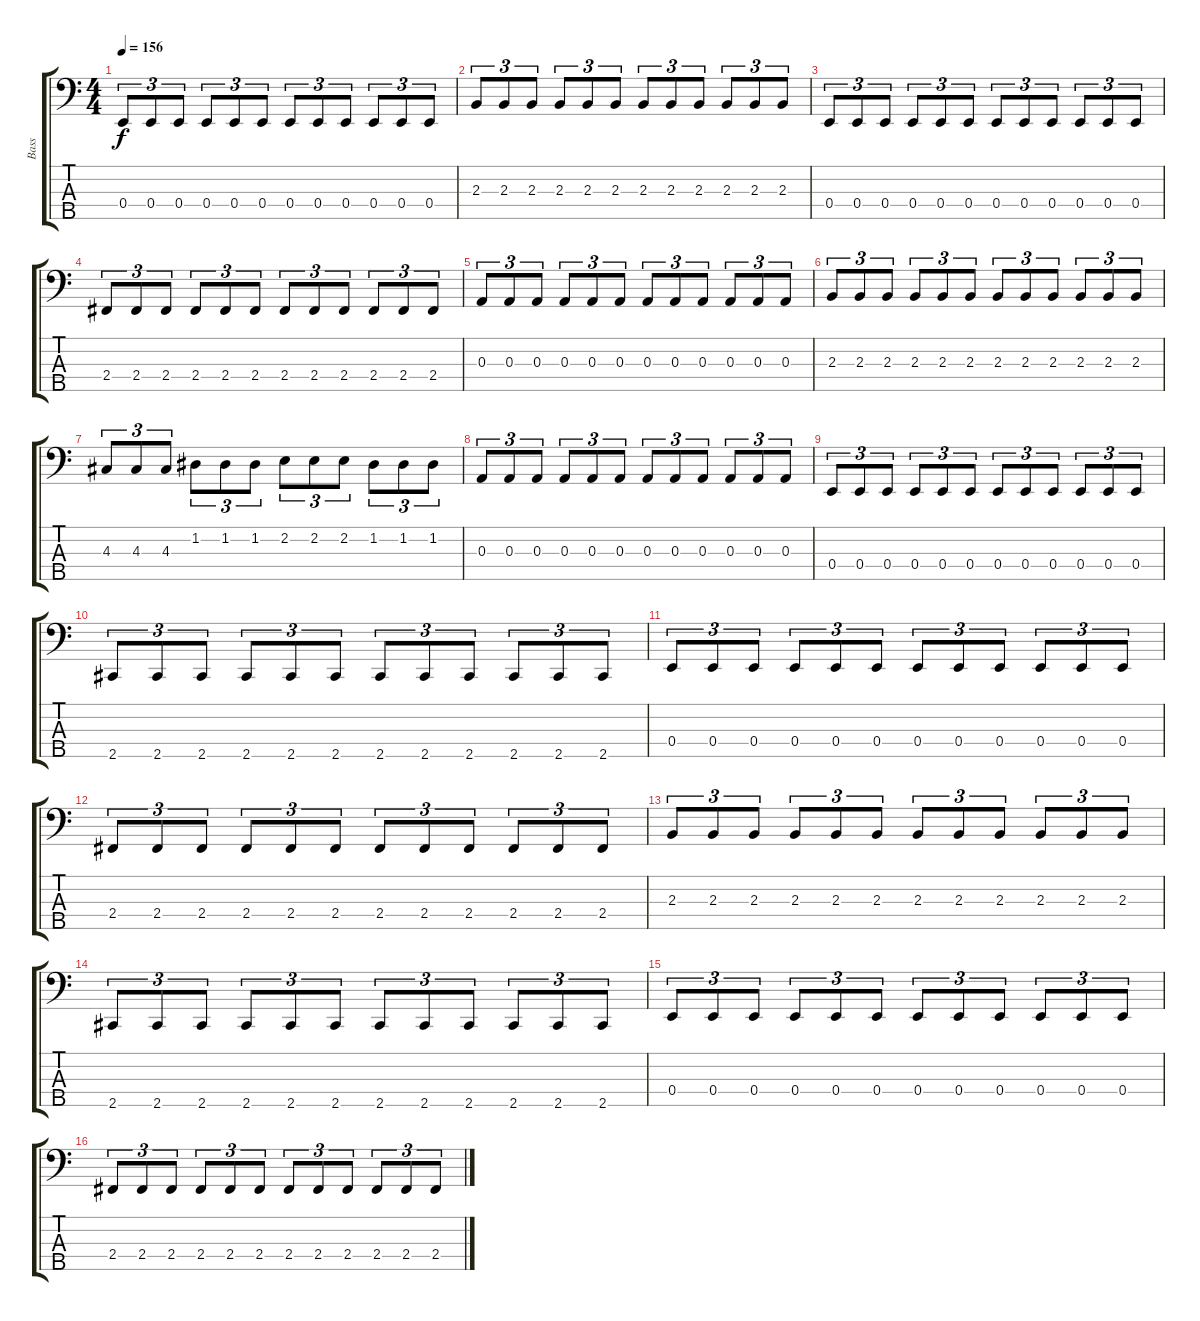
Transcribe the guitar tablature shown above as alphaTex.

\track ("Bass" "Bass") {instrument electricbassfinger}
\staff {score tabs}
\tuning (G2 D2 A1 E1 B0) {hide}
\ts (4 4)
\tempo 156
\clef f4
\ks c
0.4.8{tu (3 2) dy f} 0.4.8{tu (3 2)} 0.4.8{tu (3 2)} 0.4.8{tu (3 2)} 0.4.8{tu (3 2)} 0.4.8{tu (3 2)} 0.4.8{tu (3 2)} 0.4.8{tu (3 2)} 0.4.8{tu (3 2)} 0.4.8{tu (3 2)} 0.4.8{tu (3 2)} 0.4.8{tu (3 2)} |
2.3.8{tu (3 2)} 2.3.8{tu (3 2)} 2.3.8{tu (3 2)} 2.3.8{tu (3 2)} 2.3.8{tu (3 2)} 2.3.8{tu (3 2)} 2.3.8{tu (3 2)} 2.3.8{tu (3 2)} 2.3.8{tu (3 2)} 2.3.8{tu (3 2)} 2.3.8{tu (3 2)} 2.3.8{tu (3 2)} |
0.4.8{tu (3 2)} 0.4.8{tu (3 2)} 0.4.8{tu (3 2)} 0.4.8{tu (3 2)} 0.4.8{tu (3 2)} 0.4.8{tu (3 2)} 0.4.8{tu (3 2)} 0.4.8{tu (3 2)} 0.4.8{tu (3 2)} 0.4.8{tu (3 2)} 0.4.8{tu (3 2)} 0.4.8{tu (3 2)} |
2.4.8{tu (3 2)} 2.4.8{tu (3 2)} 2.4.8{tu (3 2)} 2.4.8{tu (3 2)} 2.4.8{tu (3 2)} 2.4.8{tu (3 2)} 2.4.8{tu (3 2)} 2.4.8{tu (3 2)} 2.4.8{tu (3 2)} 2.4.8{tu (3 2)} 2.4.8{tu (3 2)} 2.4.8{tu (3 2)} |
0.3.8{tu (3 2)} 0.3.8{tu (3 2)} 0.3.8{tu (3 2)} 0.3.8{tu (3 2)} 0.3.8{tu (3 2)} 0.3.8{tu (3 2)} 0.3.8{tu (3 2)} 0.3.8{tu (3 2)} 0.3.8{tu (3 2)} 0.3.8{tu (3 2)} 0.3.8{tu (3 2)} 0.3.8{tu (3 2)} |
2.3.8{tu (3 2)} 2.3.8{tu (3 2)} 2.3.8{tu (3 2)} 2.3.8{tu (3 2)} 2.3.8{tu (3 2)} 2.3.8{tu (3 2)} 2.3.8{tu (3 2)} 2.3.8{tu (3 2)} 2.3.8{tu (3 2)} 2.3.8{tu (3 2)} 2.3.8{tu (3 2)} 2.3.8{tu (3 2)} |
4.3.8{tu (3 2)} 4.3.8{tu (3 2)} 4.3.8{tu (3 2)} 1.2.8{tu (3 2)} 1.2.8{tu (3 2)} 1.2.8{tu (3 2)} 2.2.8{tu (3 2)} 2.2.8{tu (3 2)} 2.2.8{tu (3 2)} 1.2.8{tu (3 2)} 1.2.8{tu (3 2)} 1.2.8{tu (3 2)} |
0.3.8{tu (3 2)} 0.3.8{tu (3 2)} 0.3.8{tu (3 2)} 0.3.8{tu (3 2)} 0.3.8{tu (3 2)} 0.3.8{tu (3 2)} 0.3.8{tu (3 2)} 0.3.8{tu (3 2)} 0.3.8{tu (3 2)} 0.3.8{tu (3 2)} 0.3.8{tu (3 2)} 0.3.8{tu (3 2)} |
0.4.8{tu (3 2)} 0.4.8{tu (3 2)} 0.4.8{tu (3 2)} 0.4.8{tu (3 2)} 0.4.8{tu (3 2)} 0.4.8{tu (3 2)} 0.4.8{tu (3 2)} 0.4.8{tu (3 2)} 0.4.8{tu (3 2)} 0.4.8{tu (3 2)} 0.4.8{tu (3 2)} 0.4.8{tu (3 2)} |
2.5.8{tu (3 2)} 2.5.8{tu (3 2)} 2.5.8{tu (3 2)} 2.5.8{tu (3 2)} 2.5.8{tu (3 2)} 2.5.8{tu (3 2)} 2.5.8{tu (3 2)} 2.5.8{tu (3 2)} 2.5.8{tu (3 2)} 2.5.8{tu (3 2)} 2.5.8{tu (3 2)} 2.5.8{tu (3 2)} |
0.4.8{tu (3 2)} 0.4.8{tu (3 2)} 0.4.8{tu (3 2)} 0.4.8{tu (3 2)} 0.4.8{tu (3 2)} 0.4.8{tu (3 2)} 0.4.8{tu (3 2)} 0.4.8{tu (3 2)} 0.4.8{tu (3 2)} 0.4.8{tu (3 2)} 0.4.8{tu (3 2)} 0.4.8{tu (3 2)} |
2.4.8{tu (3 2)} 2.4.8{tu (3 2)} 2.4.8{tu (3 2)} 2.4.8{tu (3 2)} 2.4.8{tu (3 2)} 2.4.8{tu (3 2)} 2.4.8{tu (3 2)} 2.4.8{tu (3 2)} 2.4.8{tu (3 2)} 2.4.8{tu (3 2)} 2.4.8{tu (3 2)} 2.4.8{tu (3 2)} |
2.3.8{tu (3 2)} 2.3.8{tu (3 2)} 2.3.8{tu (3 2)} 2.3.8{tu (3 2)} 2.3.8{tu (3 2)} 2.3.8{tu (3 2)} 2.3.8{tu (3 2)} 2.3.8{tu (3 2)} 2.3.8{tu (3 2)} 2.3.8{tu (3 2)} 2.3.8{tu (3 2)} 2.3.8{tu (3 2)} |
2.5.8{tu (3 2)} 2.5.8{tu (3 2)} 2.5.8{tu (3 2)} 2.5.8{tu (3 2)} 2.5.8{tu (3 2)} 2.5.8{tu (3 2)} 2.5.8{tu (3 2)} 2.5.8{tu (3 2)} 2.5.8{tu (3 2)} 2.5.8{tu (3 2)} 2.5.8{tu (3 2)} 2.5.8{tu (3 2)} |
0.4.8{tu (3 2)} 0.4.8{tu (3 2)} 0.4.8{tu (3 2)} 0.4.8{tu (3 2)} 0.4.8{tu (3 2)} 0.4.8{tu (3 2)} 0.4.8{tu (3 2)} 0.4.8{tu (3 2)} 0.4.8{tu (3 2)} 0.4.8{tu (3 2)} 0.4.8{tu (3 2)} 0.4.8{tu (3 2)} |
2.4.8{tu (3 2)} 2.4.8{tu (3 2)} 2.4.8{tu (3 2)} 2.4.8{tu (3 2)} 2.4.8{tu (3 2)} 2.4.8{tu (3 2)} 2.4.8{tu (3 2)} 2.4.8{tu (3 2)} 2.4.8{tu (3 2)} 2.4.8{tu (3 2)} 2.4.8{tu (3 2)} 2.4.8{tu (3 2)}
